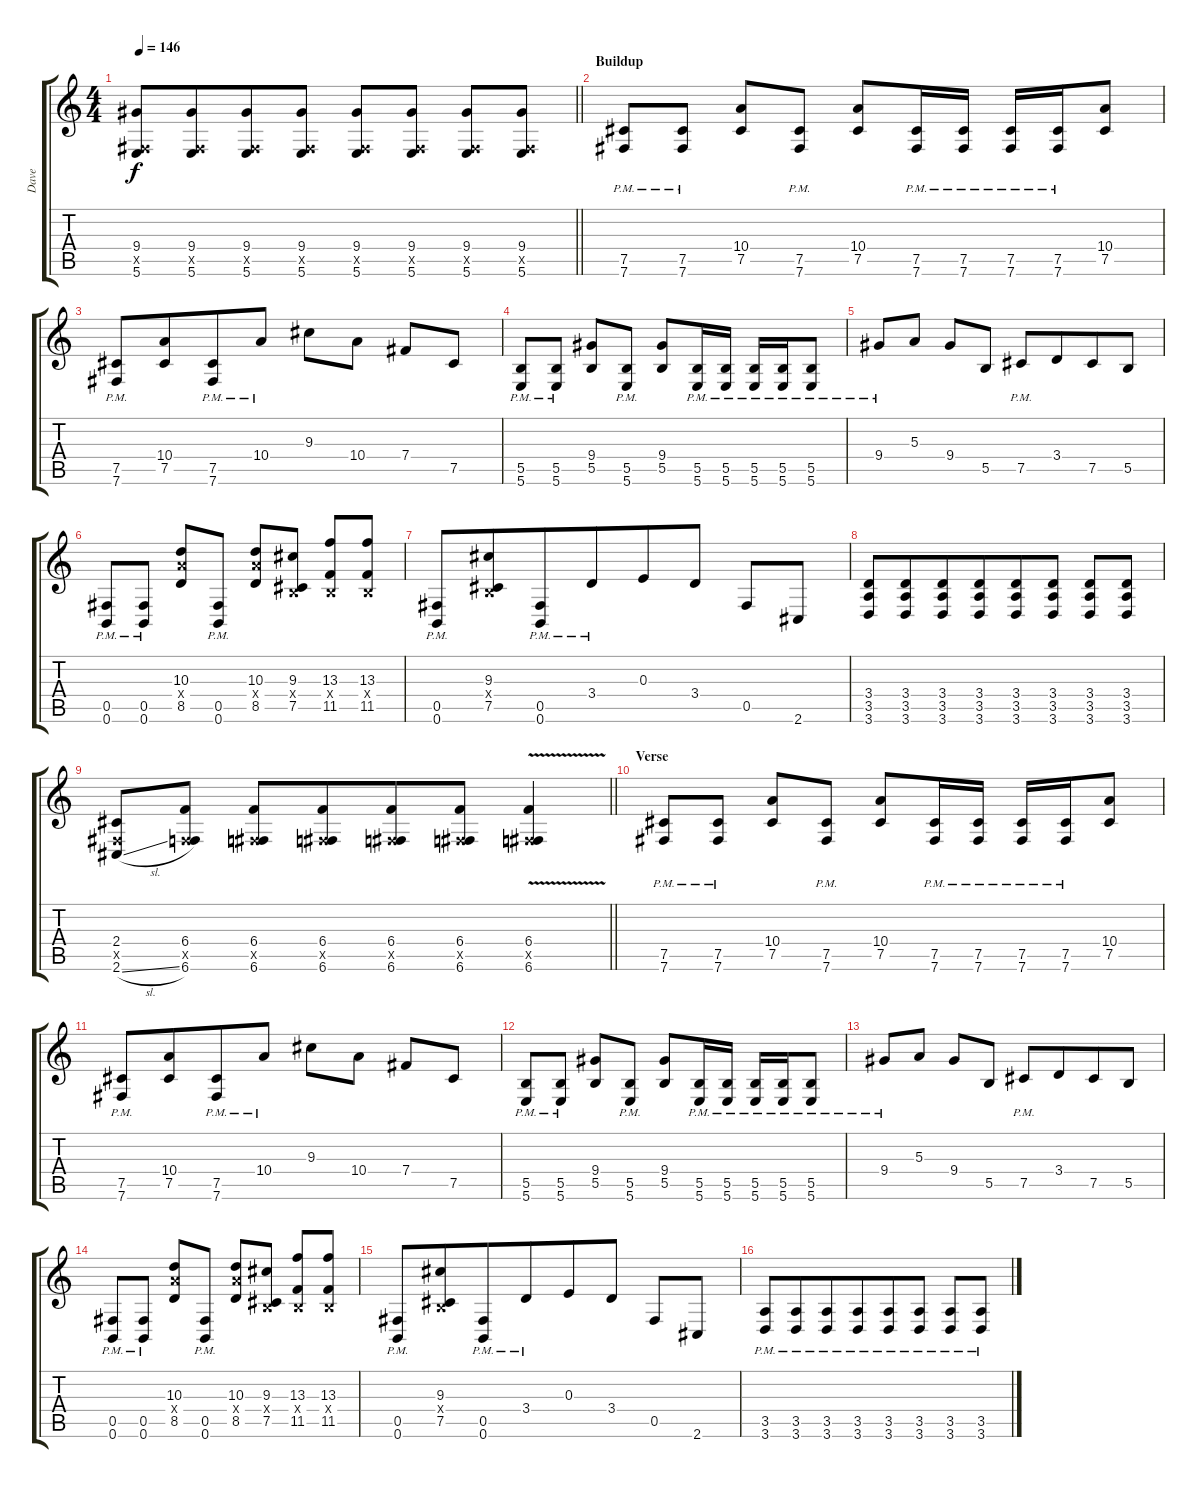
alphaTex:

\track ("Dave" "Dave") {instrument distortionguitar bank 255}
\staff {score tabs}
\tuning (Db4 Ab3 E3 B2 Gb2 B1) {hide}
\ts (4 4)
\tempo 146
\clef g2
\barLineRight lightlight
\ks c
(9.4 0.5{x} 5.6).8{dy f beam merge} (9.4 0.5{x} 5.6).8{beam merge} (9.4 0.5{x} 5.6).8 (9.4 0.5{x} 5.6).8 (9.4 0.5{x} 5.6).8 (9.4 0.5{x} 5.6).8 (9.4 0.5{x} 5.6).8 (9.4 0.5{x} 5.6).8 |
\section ("" "Buildup")
(7.5 7.6{pm}).8 (7.5 7.6{pm}).8 (10.4 7.5).8{beam merge} (7.5{pm} 7.6).8 (10.4 7.5).8{beam merge} (7.5{pm} 7.6).16 (7.5{pm} 7.6).16 (7.5{pm} 7.6).16 (7.5{pm} 7.6).16 (10.4 7.5).8 |
(7.5{pm} 7.6).8 (10.4 7.5).8{beam merge} (7.5{pm} 7.6).8 10.4{pm}.8 9.3.8 10.4.8 7.4.8 7.5.8 |
(5.5 5.6{pm}).8 (5.5 5.6{pm}).8 (9.4 5.5).8{beam merge} (5.5{pm} 5.6).8 (9.4 5.5).8{beam merge} (5.5{pm} 5.6).16 (5.5{pm} 5.6).16 (5.5{pm} 5.6).16 (5.5{pm} 5.6).16 (5.5 5.6{pm}).8 |
9.4{pm}.8 5.3.8 9.4.8 5.5.8 7.5{pm}.8 3.4.8{beam merge} 7.5.8 5.5.8 |
(0.5 0.6{pm}).8 (0.5 0.6{pm}).8 (10.3 10.4{x} 8.5).8{beam merge} (0.5{pm} 0.6).8 (10.3 10.4{x} 8.5).8 (9.3 0.4{x} 7.5).8 (13.3 0.4{x} 11.5).8{beam merge} (13.3 0.4{x} 11.5).8 |
(0.5{pm} 0.6).8{beam merge} (9.3 0.4{x} 7.5).8{beam merge} (0.5{pm} 0.6).8 3.4{pm}.8{beam merge} 0.3.8 3.4.8 0.5.8 2.6.8 |
(3.4 3.5 3.6).8 (3.4 3.5 3.6).8{beam merge} (3.4 3.5 3.6).8{beam merge} (3.4 3.5 3.6).8{beam merge} (3.4 3.5 3.6).8 (3.4 3.5 3.6).8 (3.4 3.5 3.6).8 (3.4 3.5 3.6).8 |
\barLineRight lightlight
(2.4 0.5{x} 2.6{sl}).8 (6.4 0.5{x} 6.6).8 (6.4 0.5{x} 6.6).8{beam merge} (6.4 0.5{x} 6.6).8{beam merge} (6.4 0.5{x} 6.6).8 (6.4 0.5{x} 6.6).8{beam merge} (6.4 0.5{v x} 6.6).4 |
\section ("" "Verse ")
(7.5 7.6{pm}).8 (7.5 7.6{pm}).8 (10.4 7.5).8{beam merge} (7.5{pm} 7.6).8 (10.4 7.5).8{beam merge} (7.5{pm} 7.6).16 (7.5{pm} 7.6).16 (7.5{pm} 7.6).16 (7.5{pm} 7.6).16 (10.4 7.5).8 |
(7.5{pm} 7.6).8 (10.4 7.5).8{beam merge} (7.5{pm} 7.6).8 10.4{pm}.8 9.3.8 10.4.8 7.4.8 7.5.8 |
(5.5 5.6{pm}).8 (5.5 5.6{pm}).8 (9.4 5.5).8{beam merge} (5.5{pm} 5.6).8 (9.4 5.5).8{beam merge} (5.5{pm} 5.6).16 (5.5{pm} 5.6).16 (5.5{pm} 5.6).16 (5.5{pm} 5.6).16 (5.5 5.6{pm}).8 |
9.4{pm}.8 5.3.8 9.4.8 5.5.8 7.5{pm}.8 3.4.8{beam merge} 7.5.8 5.5.8 |
(0.5 0.6{pm}).8 (0.5 0.6{pm}).8 (10.3 10.4{x} 8.5).8{beam merge} (0.5{pm} 0.6).8 (10.3 10.4{x} 8.5).8 (9.3 0.4{x} 7.5).8 (13.3 0.4{x} 11.5).8{beam merge} (13.3 0.4{x} 11.5).8 |
(0.5{pm} 0.6).8{beam merge} (9.3 0.4{x} 7.5).8{beam merge} (0.5{pm} 0.6).8 3.4{pm}.8{beam merge} 0.3.8 3.4.8 0.5.8 2.6.8 |
(3.5{pm} 3.6{pm}).8 (3.5{pm} 3.6{pm}).8{beam merge} (3.5{pm} 3.6{pm}).8{beam merge} (3.5{pm} 3.6{pm}).8{beam merge} (3.5{pm} 3.6{pm}).8 (3.5{pm} 3.6{pm}).8 (3.5{pm} 3.6{pm}).8 (3.5{pm} 3.6{pm}).8
